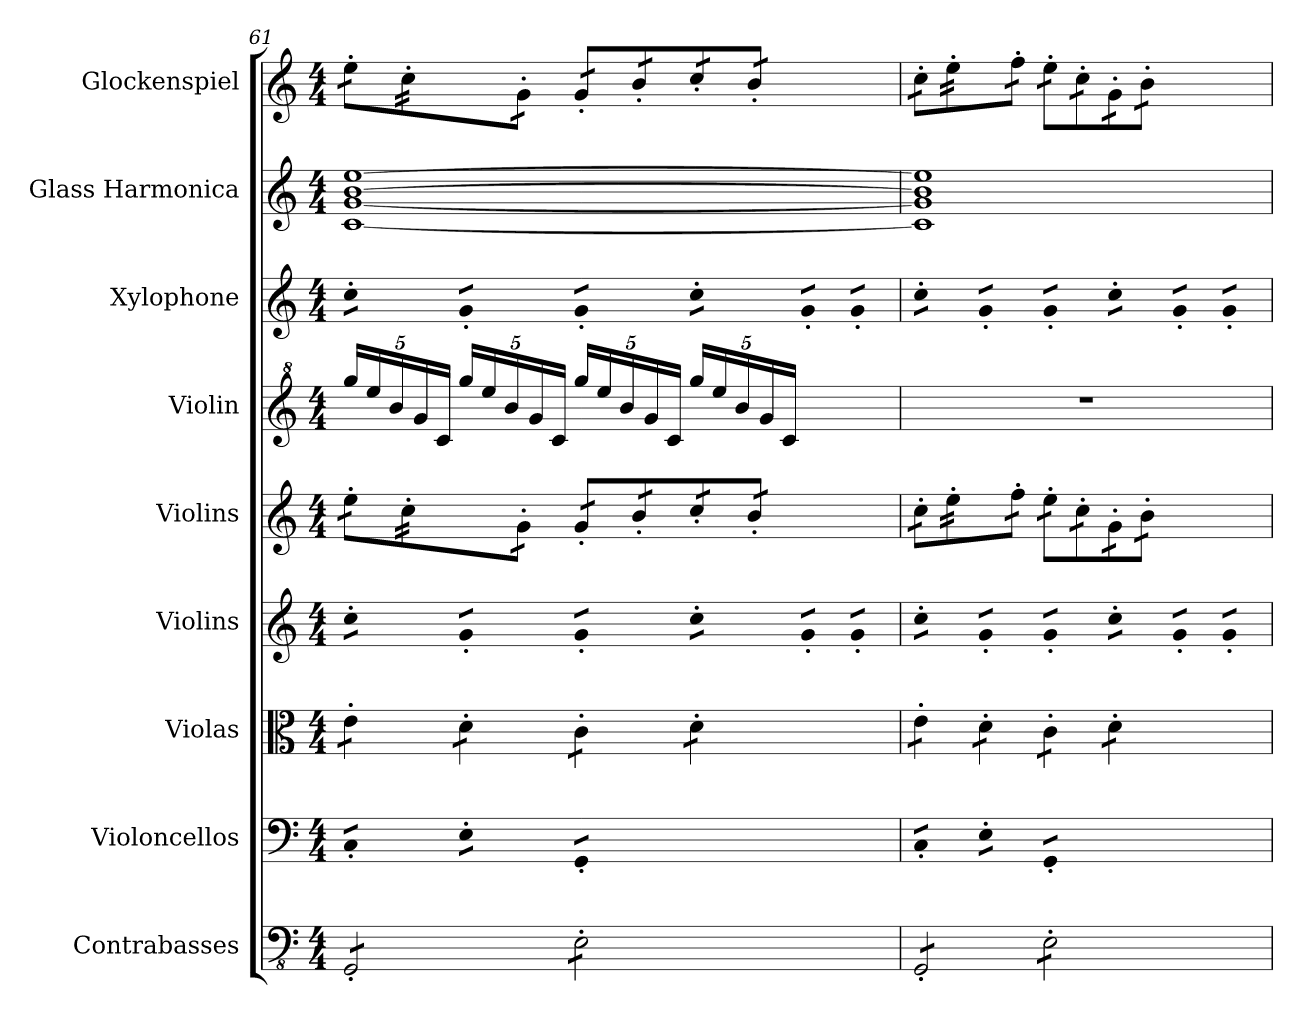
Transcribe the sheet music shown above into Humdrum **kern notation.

**kern	**kern	**kern	**kern	**kern	**kern	**kern	**kern	**kern
*part9	*part8	*part7	*part6	*part5	*part4	*part3	*part2	*part1
*staff9	*staff8	*staff7	*staff6	*staff5	*staff4	*staff3	*staff2	*staff1
*I"Contrabasses	*I"Violoncellos	*I"Violas	*I"Violins	*I"Violins	*I"Violin	*I"Xylophone	*I"Glass Harmonica	*I"Glockenspiel
*I'Cbs.	*I'Vcs.	*I'Vlas.	*I'Vlns.	*I'Vlns.	*I'Vln.	*I'Xyl.	*I'Gla. Har.	*I'Glk.
!!LO:PB:g=z
*clefFv4	*clefF4	*clefC3	*clefG2	*clefG2	*clefG^2	*clefG2	*clefG2	*clefG2
*	*	*	*	*	*	*ITrd-7c-12	*	*ITrd-14c-24
*k[]	*k[]	*k[]	*k[]	*k[]	*k[]	*k[]	*k[]	*k[]
*M4/4	*M4/4	*M4/4	*M4/4	*M4/4	*M4/4	*M4/4	*M4/4	*M4/4
*	*	*	*	*	*Xbrackettup	*	*	*
=61	=61	=61	=61	=61	=61	=61	=61	=61
*tremolo	*	*	*	*	*	*	*	*
*	*tremolo	*	*	*	*	*	*	*
*	*	*tremolo	*	*	*	*	*	*
*	*	*	*tremolo	*	*	*	*	*
*	*	*	*	*tremolo	*	*	*	*
*	*	*	*	*	*	*tremolo	*	*
*	*	*	*	*	*	*	*	*tremolo
8GGG'/L	12C'/L	8e'\L	12cc'\L	16ee'\LL	20ggg/LL	12ccc'\L	[1c [1g [1b [1ee	16eeee'\LL
.	.	.	.	.	20eee/	.	.	.
.	.	.	.	16ee'\	.	.	.	16eeee'\
.	12C'/	.	12cc'\J	.	.	12ccc'\J	.	.
.	.	.	.	.	20bb/	.	.	.
8GGG'/	.	8e'\J	.	16cc'\	.	.	.	16cccc'\
.	.	.	.	.	20gg/	.	.	.
.	12C'/	.	12g'/L	.	.	12gg'/L	.	.
.	.	.	.	16cc'\	.	.	.	16cccc'\
.	.	.	.	.	20cc/JJ	.	.	.
8GGG'/	12C'/J	8d'\L	12g'/J	16cc'\	20ggg/LL	12gg'/J	.	16cccc'\
.	.	.	.	.	20eee/	.	.	.
.	.	.	.	16cc'\	.	.	.	16cccc'\
.	12E'\L	.	12g'/L	.	.	12gg'/L	.	.
.	.	.	.	.	20bb/	.	.	.
8GGG'/J	.	8d'\J	.	16g'\	.	.	.	16ggg'\
.	.	.	.	.	20gg/	.	.	.
.	12E'\	.	12g'/J	.	.	12gg'/J	.	.
.	.	.	.	16g'\JJ	.	.	.	16ggg'\JJ
.	.	.	.	.	20cc/JJ	.	.	.
8EE'\L	12E'\	8c'\L	12cc'\L	16g'/LL	20ggg/LL	12ccc'\L	.	16ggg'/LL
.	.	.	.	.	20eee/	.	.	.
.	.	.	.	16g'/	.	.	.	16ggg'/
.	12E'\J	.	12cc'\J	.	.	12ccc'\J	.	.
.	.	.	.	.	20bb/	.	.	.
8EE'\	.	8c'\J	.	16b'/	.	.	.	16bbb'/
.	.	.	.	.	20gg/	.	.	.
.	12GG'/L	.	12g'/L	.	.	12gg'/L	.	.
.	.	.	.	16b'/	.	.	.	16bbb'/
.	.	.	.	.	20cc/JJ	.	.	.
8EE'\	12GG'/	8d'\L	12g'/J	16cc'/	20ggg/LL	12gg'/J	.	16cccc'/
.	.	.	.	.	20eee/	.	.	.
.	.	.	.	16cc'/	.	.	.	16cccc'/
.	12GG'/	.	12g'/L	.	.	12gg'/L	.	.
.	.	.	.	.	20bb/	.	.	.
8EE'\J	.	8d'\J	.	16b'/	.	.	.	16bbb'/
.	.	.	.	.	20gg/	.	.	.
.	12GG'/J	.	12g'/J	.	.	12gg'/J	.	.
.	.	.	.	16b'/JJ	.	.	.	16bbb'/JJ
.	.	.	.	.	20cc/JJ	.	.	.
=62	=62	=62	=62	=62	=62	=62	=62	=62
8GGG'/L	12C'/L	8e'\L	12cc'\L	16cc'\LL	1r	12ccc'\L	1c] 1g] 1b] 1ee]	16cccc'\LL
.	.	.	.	16cc'\	.	.	.	16cccc'\
.	12C'/	.	12cc'\J	.	.	12ccc'\J	.	.
8GGG'/	.	8e'\J	.	16ee'\	.	.	.	16eeee'\
.	12C'/	.	12g'/L	.	.	12gg'/L	.	.
.	.	.	.	16ee'\	.	.	.	16eeee'\
8GGG'/	12C'/J	8d'\L	12g'/J	16ee'\	.	12gg'/J	.	16eeee'\
.	.	.	.	16ee'\	.	.	.	16eeee'\
.	12E'\L	.	12g'/L	.	.	12gg'/L	.	.
8GGG'/J	.	8d'\J	.	16ff'\	.	.	.	16ffff'\
.	12E'\	.	12g'/J	.	.	12gg'/J	.	.
.	.	.	.	16ff'\JJ	.	.	.	16ffff'\JJ
8EE'\L	12E'\	8c'\L	12cc'\L	16ee'\LL	.	12ccc'\L	.	16eeee'\LL
.	.	.	.	16ee'\	.	.	.	16eeee'\
.	12E'\J	.	12cc'\J	.	.	12ccc'\J	.	.
8EE'\	.	8c'\J	.	16cc'\	.	.	.	16cccc'\
.	12GG'/L	.	12g'/L	.	.	12gg'/L	.	.
.	.	.	.	16cc'\	.	.	.	16cccc'\
8EE'\	12GG'/	8d'\L	12g'/J	16g'\	.	12gg'/J	.	16ggg'\
.	.	.	.	16g'\	.	.	.	16ggg'\
.	12GG'/	.	12g'/L	.	.	12gg'/L	.	.
8EE'\J	.	8d'\J	.	16b'\	.	.	.	16bbb'\
*	*	*Xtremolo	*	*	*	*	*	*
*Xtremolo	*	*	*	*	*	*	*	*
.	12GG'/J	.	12g'/J	.	.	12gg'/J	.	.
*	*	*	*	*	*	*Xtremolo	*	*
*	*	*	*Xtremolo	*	*	*	*	*
*	*Xtremolo	*	*	*	*	*	*	*
.	.	.	.	16b'\JJ	.	.	.	16bbb'\JJ
*	*	*	*	*	*	*	*	*Xtremolo
*	*	*	*	*Xtremolo	*	*	*	*
=	=	=	=	=	=	=	=	=
*-	*-	*-	*-	*-	*-	*-	*-	*-
